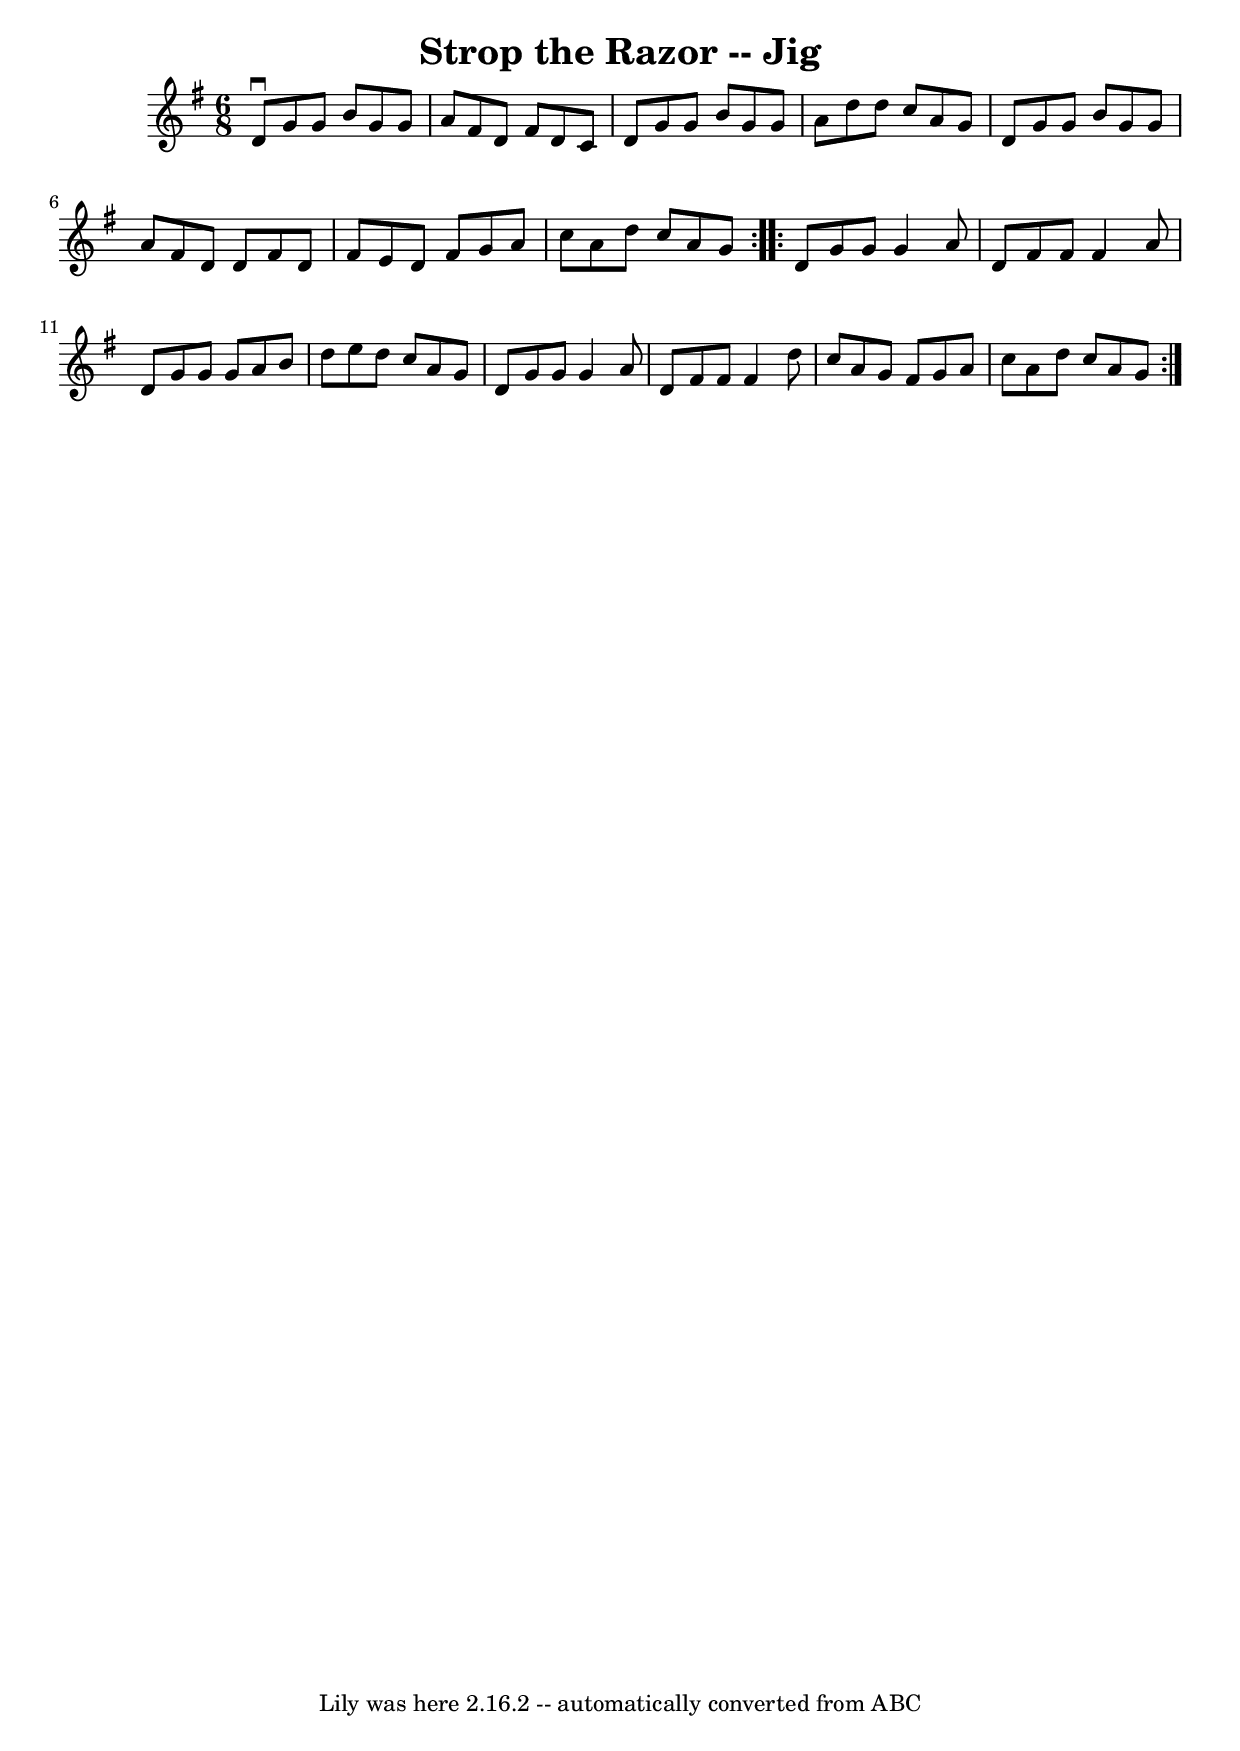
\version "2.16.2"
\include "Mammoth.ily"
\header {
  %% book = "Ryan's Mammoth Collection"
 crossRefNumber = "1"
 footnotes = "\\\\89 464"
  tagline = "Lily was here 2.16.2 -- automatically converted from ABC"
  title = "Strop the Razor -- Jig"

}
voicedefault =  {



  \repeat volta 2 {

    \time 6/8 
    \key g \major d'8^\downbow g'8 g'8 b'8 g'8 g'8      |
 a'8 fs'8 d'8 fs'8 d'8 c'8    |
 d'8 g'8 g'8 b'8 g'8 g'8     |
 a'8 d''8 d''8 c''8 a'8 g'8     |
 d'8 g'8 g'8 b'8 g'8 g'8    |
 a'8 fs'8 d'8 d'8 fs'8 d'8     |
 fs'8 e'8 d'8 fs'8 g'8 a'8     |
 c''8 a'8 d''8 c''8 a'8 g'8    
  }     

  \repeat volta 2 { d'8 g'8 g'8 g'4 a'8     |
 d'8 fs'8 fs'8 fs'4 a'8     |
 d'8 g'8 g'8 g'8 a'8 b'8     |
 d''8 e''8 d''8 c''8 a'8 g'8    |
 d'8 g'8 g'8 g'4 a'8     |
 d'8 fs'8 fs'8 fs'4 d''8    |
 c''8 a'8 g'8 fs'8 g'8 a'8    |
 c''8 a'8 
 d''8 c''8 a'8 g'8    
  }   

}

\score{
  <<

    \context Staff="default"
    {
      \voicedefault 
      
    }

  >>
  \layout {
    
  }
  \midi {
  }

}
